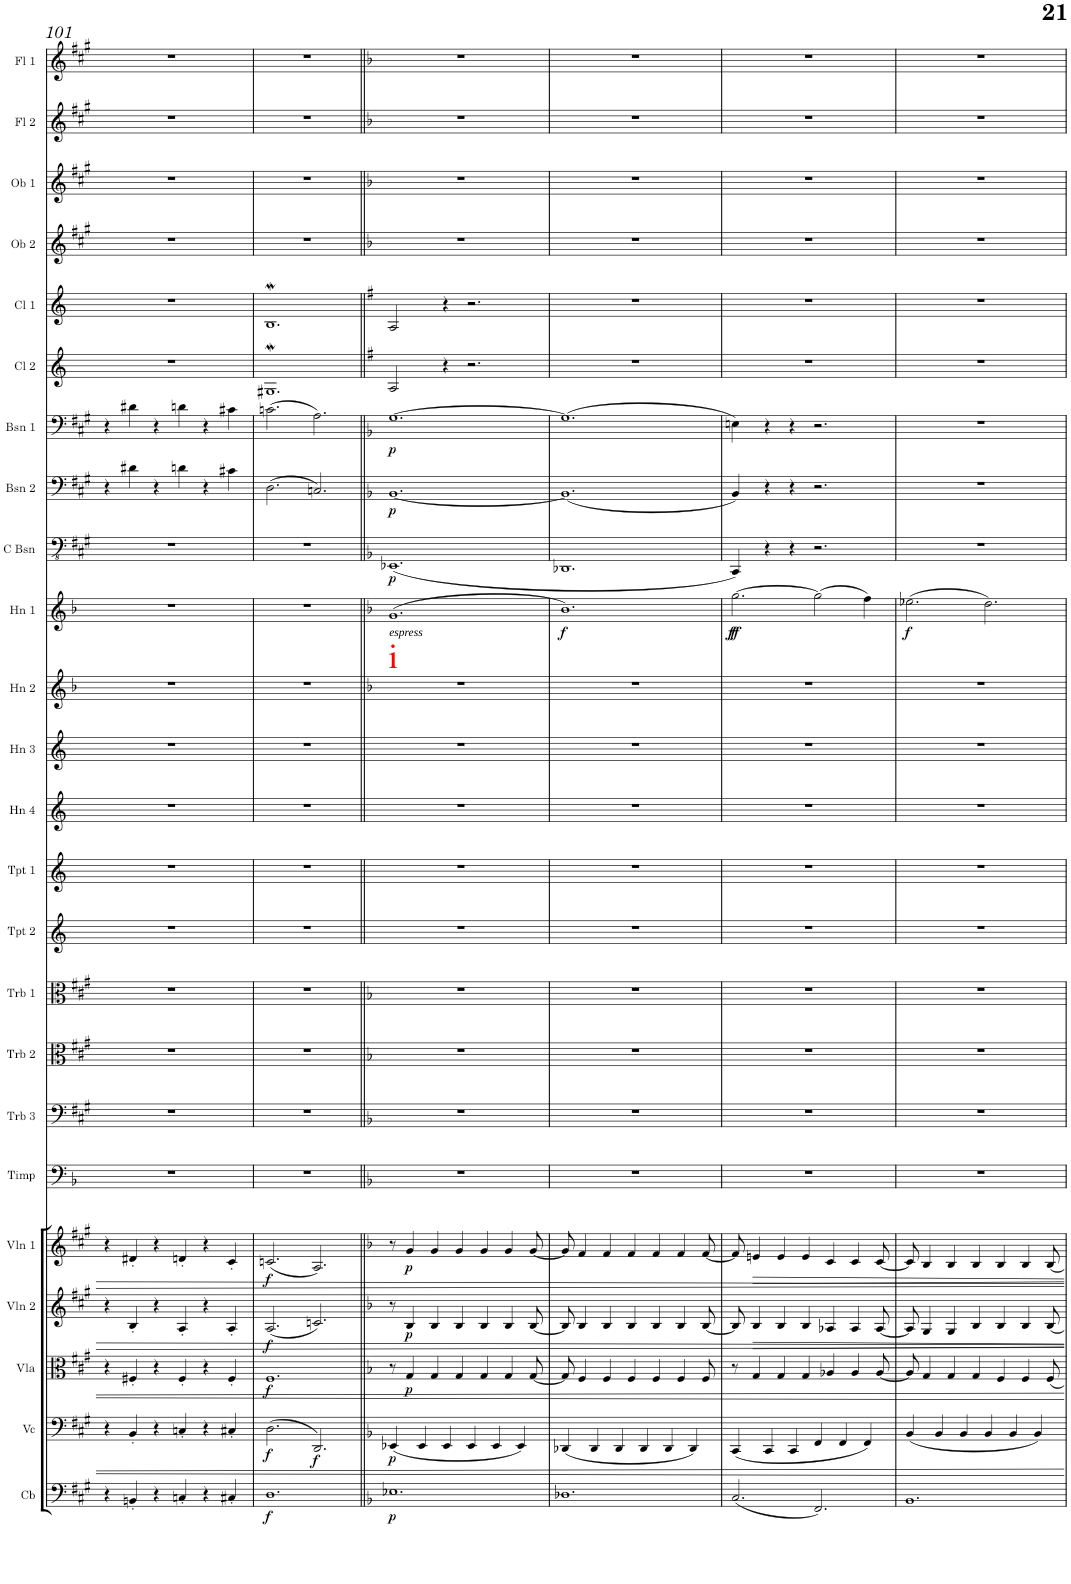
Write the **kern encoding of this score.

**kern	**dynam	**kern	**dynam	**kern	**dynam	**kern	**dynam	**kern	**dynam	**kern	**kern	**kern	**kern	**kern	**kern	**kern	**kern	**kern	**kern	**text	**dynam	**kern	**dynam	**kern	**dynam	**kern	**dynam	**kern	**kern	**kern	**kern	**kern	**kern
*part24	*part24	*part23	*part23	*part22	*part22	*part21	*part21	*part20	*part20	*part19	*part18	*part17	*part16	*part15	*part14	*part13	*part12	*part11	*part10	*part10	*part10	*part9	*part9	*part8	*part8	*part7	*part7	*part6	*part5	*part4	*part3	*part2	*part1
*staff24	*staff24	*staff23	*staff23	*staff22	*staff22	*staff21	*staff21	*staff20	*staff20	*staff19	*staff18	*staff17	*staff16	*staff15	*staff14	*staff13	*staff12	*staff11	*staff10	*staff10	*staff10	*staff9	*staff9	*staff8	*staff8	*staff7	*staff7	*staff6	*staff5	*staff4	*staff3	*staff2	*staff1
*I"Contrabass	*	*I"Violoncello	*	*I"Viola	*	*I"Violin 2	*	*I"Violin 1	*	*I"Timpani	*I"Trombone 3	*I"Trombone 2	*I"Trombone 1	*I"F Trumpet 2	*I"F Trumpet 1	*I"F Horn 4	*I"F Horn 3	*I"C Horn 2	*I"C Horn 1	*	*	*I"Contrabassoon	*	*I"Bassoon 2	*	*I"Bassoon 1	*	*I"Bb Clarinet 2	*I"Bb Clarinet 1	*I"Oboe 2	*I"Oboe 1	*I"Flute 2	*I"Flute 1
*I'Cb	*	*I'Vc	*	*I'Vla	*	*I'Vln 2	*	*I'Vln 1	*	*I'Timp	*I'Trb 3	*I'Trb 2	*I'Trb 1	*I'Tpt 2	*I'Tpt 1	*I'Hn 4	*I'Hn 3	*I'Hn 2	*I'Hn 1	*	*	*I'C Bsn	*	*I'Bsn 2	*	*I'Bsn 1	*	*I'Cl 2	*I'Cl 1	*I'Ob 2	*I'Ob 1	*I'Fl 2	*I'Fl 1
!!LO:PB:g=z
*clefF4	*	*clefF4	*	*clefC3	*	*clefG2	*	*clefG2	*	*clefF4	*clefF4	*clefC3	*clefC3	*clefG2	*clefG2	*clefG2	*clefG2	*clefG2	*clefG2	*	*	*clefFv4	*	*clefF4	*	*clefF4	*	*clefG2	*clefG2	*clefG2	*clefG2	*clefG2	*clefG2
*Trd7c12	*	*	*	*	*	*	*	*	*	*	*	*	*	*Trd-3c-5	*Trd-3c-5	*Trd4c7	*Trd4c7	*Trd7c12	*Trd7c12	*	*	*	*	*	*	*	*	*Trd1c2	*Trd1c2	*	*	*	*
*k[f#c#g#]	*	*k[f#c#g#]	*	*k[f#c#g#]	*	*k[f#c#g#]	*	*k[f#c#g#]	*	*k[b-]	*k[f#c#g#]	*k[f#c#g#]	*k[f#c#g#]	*k[]	*k[]	*k[]	*k[]	*k[b-]	*k[b-]	*	*	*k[f#c#g#]	*	*k[f#c#g#]	*	*k[f#c#g#]	*	*k[]	*k[]	*k[f#c#g#]	*k[f#c#g#]	*k[f#c#g#]	*k[f#c#g#]
*M6/4	*	*M6/4	*	*M6/4	*	*M6/4	*	*M6/4	*	*M6/4	*M6/4	*M6/4	*M6/4	*M6/4	*M6/4	*M6/4	*M6/4	*M6/4	*M6/4	*	*	*M6/4	*	*M6/4	*	*M6/4	*	*M6/4	*M6/4	*M6/4	*M6/4	*M6/4	*M6/4
=101	=101	=101	=101	=101	=101	=101	=101	=101	=101	=101	=101	=101	=101	=101	=101	=101	=101	=101	=101	=101	=101	=101	=101	=101	=101	=101	=101	=101	=101	=101	=101	=101	=101
4r	.	4r	.	4r	.	4r	.	4r	.	1.r	1.r	1.r	1.r	1.r	1.r	1.r	1.r	1.r	1.r	.	.	1.r	.	4r	.	4r	.	1.r	1.r	1.r	1.r	1.r	1.r
4BBn'/	.	4BB'/	.	4F#X'/	.	4B'/	.	4d#X'/	.	.	.	.	.	.	.	.	.	.	.	.	.	.	.	4d#X\	.	4d#X\	.	.	.	.	.	.	.
4r	.	4r	.	4r	.	4r	.	4r	.	.	.	.	.	.	.	.	.	.	.	.	.	.	.	4r	.	4r	.	.	.	.	.	.	.
4Cn'/	.	4Cn'/	.	4F#'/	.	4A'/	.	4dn'/	.	.	.	.	.	.	.	.	.	.	.	.	.	.	.	4dn\	.	4dn\	.	.	.	.	.	.	.
4r	.	4r	.	4r	.	4r	.	4r	.	.	.	.	.	.	.	.	.	.	.	.	.	.	.	4r	.	4r	.	.	.	.	.	.	.
4C#X'/	.	4C#X'/	.	4F#'/	.	4A'/	.	4c#'/	.	.	.	.	.	.	.	.	.	.	.	.	.	.	.	4c#X\	.	4c#X\	.	.	.	.	.	.	.
=102	=102	=102	=102	=102	=102	=102	=102	=102	=102	=102	=102	=102	=102	=102	=102	=102	=102	=102	=102	=102	=102	=102	=102	=102	=102	=102	=102	=102	=102	=102	=102	=102	=102
!	!LO:DY:b	!	!LO:DY:b	!	!LO:DY:b	!	!LO:DY:b	!	!LO:DY:b	!	!	!	!	!	!	!	!	!	!	!	!	!	!	!	!	!	!	!	!	!	!	!	!
1.D	f	(2.D\	f	1.F#	f	(2.A/	f	(2.cn/	f	1.r	1.r	1.r	1.r	1.r	1.r	1.r	1.r	1.r	1.r	.	.	1.r	.	(2.D\	.	(2.cn\	.	1.G#X>	1.B>	1.r	1.r	1.r	1.r
!	!	!	!LO:DY:b	!	!	!	!	!	!	!	!	!	!	!	!	!	!	!	!	!	!	!	!	!	!	!	!	!	!	!	!	!	!
.	.	2.DD/)	f	.	.	2.cn/)	.	2.A/)	.	.	.	.	.	.	.	.	.	.	.	.	.	.	.	2.Cn/)	.	2.A\)	.	.	.	.	.	.	.
=103||	=103||	=103||	=103||	=103||	=103||	=103||	=103||	=103||	=103||	=103||	=103||	=103||	=103||	=103||	=103||	=103||	=103||	=103||	=103||	=103||	=103||	=103||	=103||	=103||	=103||	=103||	=103||	=103||	=103||	=103||	=103||	=103||	=103||
*k[b-]	*	*k[b-]	*	*k[b-]	*	*k[b-]	*	*k[b-]	*	*k[b-]	*k[b-]	*k[b-]	*k[b-]	*k[]	*k[]	*k[]	*k[]	*k[b-]	*k[b-]	*	*	*k[b-]	*	*k[b-]	*	*k[b-]	*	*k[f#]	*k[f#]	*k[b-]	*k[b-]	*k[b-]	*k[b-]
!	!	!	!	!	!	!	!	!	!	!	!	!	!	!	!	!	!	!	!LO:TX:b:i:t=espress	!	!	!	!	!	!	!	!	!	!	!	!	!	!
!	!LO:DY:b	!	!LO:DY:b	!	!	!	!	!	!	!	!	!	!	!	!	!	!	!	!	!LO:LY:b:color=#FF0000	!	!	!LO:DY:b	!	!LO:DY:b	!	!LO:DY:b	!	!	!	!	!	!
1.E-X	p	(4EE-X/	p	8r	.	8r	.	8r	.	1.r	1.r	1.r	1.r	1.r	1.r	1.r	1.r	1.r	(1.g	i	.	(1.EEE-X	p	[1.BB-	p	[1.G	p	2A/	2A/	1.r	1.r	1.r	1.r
!	!	!	!	!	!LO:DY:b	!	!LO:DY:b	!	!LO:DY:b	!	!	!	!	!	!	!	!	!	!	!	!	!	!	!	!	!	!	!	!	!	!	!	!
.	.	.	.	4G/	p	4B-/	p	4g/	p	.	.	.	.	.	.	.	.	.	.	.	.	.	.	.	.	.	.	.	.	.	.	.	.
.	.	4EE-/	.	.	.	.	.	.	.	.	.	.	.	.	.	.	.	.	.	.	.	.	.	.	.	.	.	.	.	.	.	.	.
.	.	.	.	4G/	.	4B-/	.	4g/	.	.	.	.	.	.	.	.	.	.	.	.	.	.	.	.	.	.	.	.	.	.	.	.	.
.	.	4EE-/	.	.	.	.	.	.	.	.	.	.	.	.	.	.	.	.	.	.	.	.	.	.	.	.	.	4r	4r	.	.	.	.
.	.	.	.	4G/	.	4B-/	.	4g/	.	.	.	.	.	.	.	.	.	.	.	.	.	.	.	.	.	.	.	.	.	.	.	.	.
.	.	4EE-/	.	.	.	.	.	.	.	.	.	.	.	.	.	.	.	.	.	.	.	.	.	.	.	.	.	2.r	2.r	.	.	.	.
.	.	.	.	4G/	.	4B-/	.	4g/	.	.	.	.	.	.	.	.	.	.	.	.	.	.	.	.	.	.	.	.	.	.	.	.	.
.	.	4EE-/	.	.	.	.	.	.	.	.	.	.	.	.	.	.	.	.	.	.	.	.	.	.	.	.	.	.	.	.	.	.	.
.	.	.	.	4G/	.	4B-/	.	4g/	.	.	.	.	.	.	.	.	.	.	.	.	.	.	.	.	.	.	.	.	.	.	.	.	.
.	.	4EE-/)	.	.	.	.	.	.	.	.	.	.	.	.	.	.	.	.	.	.	.	.	.	.	.	.	.	.	.	.	.	.	.
.	.	.	.	[8G/	.	[8B-/	.	[8g/	.	.	.	.	.	.	.	.	.	.	.	.	.	.	.	.	.	.	.	.	.	.	.	.	.
=104	=104	=104	=104	=104	=104	=104	=104	=104	=104	=104	=104	=104	=104	=104	=104	=104	=104	=104	=104	=104	=104	=104	=104	=104	=104	=104	=104	=104	=104	=104	=104	=104	=104
!	!	!	!	!	!	!	!	!	!	!	!	!	!	!	!	!	!	!	!	!	!LO:DY:b	!	!	!	!	!	!	!	!	!	!	!	!
1.D-X	.	(4DD-X/	.	8G/]	.	8B-/]	.	8g/]	.	1.r	1.r	1.r	1.r	1.r	1.r	1.r	1.r	1.r	1.b-)	.	f	1.DDD-X	.	(1.BB-]	.	(1.G]	.	1.r	1.r	1.r	1.r	1.r	1.r
.	.	.	.	4F/	.	4B-/	.	4f/	.	.	.	.	.	.	.	.	.	.	.	.	.	.	.	.	.	.	.	.	.	.	.	.	.
.	.	4DD-/	.	.	.	.	.	.	.	.	.	.	.	.	.	.	.	.	.	.	.	.	.	.	.	.	.	.	.	.	.	.	.
.	.	.	.	4F/	.	4B-/	.	4f/	.	.	.	.	.	.	.	.	.	.	.	.	.	.	.	.	.	.	.	.	.	.	.	.	.
.	.	4DD-/	.	.	.	.	.	.	.	.	.	.	.	.	.	.	.	.	.	.	.	.	.	.	.	.	.	.	.	.	.	.	.
.	.	.	.	4F/	.	4B-/	.	4f/	.	.	.	.	.	.	.	.	.	.	.	.	.	.	.	.	.	.	.	.	.	.	.	.	.
.	.	4DD-/	.	.	.	.	.	.	.	.	.	.	.	.	.	.	.	.	.	.	.	.	.	.	.	.	.	.	.	.	.	.	.
.	.	.	.	4F/	.	4B-/	.	4f/	.	.	.	.	.	.	.	.	.	.	.	.	.	.	.	.	.	.	.	.	.	.	.	.	.
.	.	4DD-/	.	.	.	.	.	.	.	.	.	.	.	.	.	.	.	.	.	.	.	.	.	.	.	.	.	.	.	.	.	.	.
.	.	.	.	4F/	.	4B-/	.	4f/	.	.	.	.	.	.	.	.	.	.	.	.	.	.	.	.	.	.	.	.	.	.	.	.	.
.	.	4DD-/)	.	.	.	.	.	.	.	.	.	.	.	.	.	.	.	.	.	.	.	.	.	.	.	.	.	.	.	.	.	.	.
.	.	.	.	8F/	.	[8B-/	.	[8f/	.	.	.	.	.	.	.	.	.	.	.	.	.	.	.	.	.	.	.	.	.	.	.	.	.
=105	=105	=105	=105	=105	=105	=105	=105	=105	=105	=105	=105	=105	=105	=105	=105	=105	=105	=105	=105	=105	=105	=105	=105	=105	=105	=105	=105	=105	=105	=105	=105	=105	=105
!	!	!	!	!	!	!	!	!	!	!	!	!	!	!	!	!	!	!	!	!	!LO:DY:b	!	!	!	!	!	!	!	!	!	!	!	!
!	!	!	!	!	!	!	!	!	!	!	!	!	!	!	!	!	!	!	!	!	!LO:DY:n=1:b	!	!	!	!	!	!	!	!	!	!	!	!
(2.C/	.	(4CC/	.	8r	.	8B-/]	.	8f/]	.	1.r	1.r	1.r	1.r	1.r	1.r	1.r	1.r	1.r	[2.gg\	.	f ff	4CCC/)	.	4BB-/)	.	4En\)	.	1.r	1.r	1.r	1.r	1.r	1.r
.	.	.	.	4G/	.	4B-/	.	4en/	.	.	.	.	.	.	.	.	.	.	.	.	.	.	.	.	.	.	.	.	.	.	.	.	.
.	.	4CC/	.	.	.	.	.	.	.	.	.	.	.	.	.	.	.	.	.	.	.	4r	.	4r	.	4r	.	.	.	.	.	.	.
.	.	.	.	4G/	.	4B-/	.	4e/	.	.	.	.	.	.	.	.	.	.	.	.	.	.	.	.	.	.	.	.	.	.	.	.	.
.	.	4CC/	.	.	.	.	.	.	.	.	.	.	.	.	.	.	.	.	.	.	.	4r	.	4r	.	4r	.	.	.	.	.	.	.
.	.	.	.	4G/	.	4B-/	.	4e/	.	.	.	.	.	.	.	.	.	.	.	.	.	.	.	.	.	.	.	.	.	.	.	.	.
2.FF/)	.	4FF/	.	.	.	.	.	.	.	.	.	.	.	.	.	.	.	.	(2gg\]	.	.	2.r	.	2.r	.	2.r	.	.	.	.	.	.	.
.	.	.	.	4A-X/	.	4A-X/	.	4c/	.	.	.	.	.	.	.	.	.	.	.	.	.	.	.	.	.	.	.	.	.	.	.	.	.
.	.	4FF/	.	.	.	.	.	.	.	.	.	.	.	.	.	.	.	.	.	.	.	.	.	.	.	.	.	.	.	.	.	.	.
.	.	.	.	4A-/	.	4A-/	.	4c/	.	.	.	.	.	.	.	.	.	.	.	.	.	.	.	.	.	.	.	.	.	.	.	.	.
.	.	4FF/)	.	.	.	.	.	.	.	.	.	.	.	.	.	.	.	.	4ff\)	.	.	.	.	.	.	.	.	.	.	.	.	.	.
.	.	.	.	[8A-/	.	[8A-/	.	[8c/	.	.	.	.	.	.	.	.	.	.	.	.	.	.	.	.	.	.	.	.	.	.	.	.	.
=106	=106	=106	=106	=106	=106	=106	=106	=106	=106	=106	=106	=106	=106	=106	=106	=106	=106	=106	=106	=106	=106	=106	=106	=106	=106	=106	=106	=106	=106	=106	=106	=106	=106
!	!	!	!	!	!	!	!	!	!	!	!	!	!	!	!	!	!	!	!	!	!LO:DY:b	!	!	!	!	!	!	!	!	!	!	!	!
1.BB-	.	(4BB-/	.	8A-/]	.	8A-/]	.	8c/]	.	1.r	1.r	1.r	1.r	1.r	1.r	1.r	1.r	1.r	(2.ee-X\	.	f	1.r	.	1.r	.	1.r	.	1.r	1.r	1.r	1.r	1.r	1.r
.	.	.	.	4G/	.	4G/	.	4B-/	.	.	.	.	.	.	.	.	.	.	.	.	.	.	.	.	.	.	.	.	.	.	.	.	.
.	.	4BB-/	.	.	.	.	.	.	.	.	.	.	.	.	.	.	.	.	.	.	.	.	.	.	.	.	.	.	.	.	.	.	.
.	.	.	.	4G/	.	4G/	.	4B-/	.	.	.	.	.	.	.	.	.	.	.	.	.	.	.	.	.	.	.	.	.	.	.	.	.
.	.	4BB-/	.	.	.	.	.	.	.	.	.	.	.	.	.	.	.	.	.	.	.	.	.	.	.	.	.	.	.	.	.	.	.
.	.	.	.	4G/	.	4B-/	.	4B-/	.	.	.	.	.	.	.	.	.	.	.	.	.	.	.	.	.	.	.	.	.	.	.	.	.
.	.	4BB-/	.	.	.	.	.	.	.	.	.	.	.	.	.	.	.	.	2.dd\)	.	.	.	.	.	.	.	.	.	.	.	.	.	.
.	.	.	.	4F/	.	4B-/	.	4B-/	.	.	.	.	.	.	.	.	.	.	.	.	.	.	.	.	.	.	.	.	.	.	.	.	.
.	.	4BB-/	.	.	.	.	.	.	.	.	.	.	.	.	.	.	.	.	.	.	.	.	.	.	.	.	.	.	.	.	.	.	.
.	.	.	.	4F/	.	4B-/	.	4B-/	.	.	.	.	.	.	.	.	.	.	.	.	.	.	.	.	.	.	.	.	.	.	.	.	.
.	.	4BB-/)	.	.	.	.	.	.	.	.	.	.	.	.	.	.	.	.	.	.	.	.	.	.	.	.	.	.	.	.	.	.	.
.	.	.	.	8F/	.	[8B-/	.	[8B-/	.	.	.	.	.	.	.	.	.	.	.	.	.	.	.	.	.	.	.	.	.	.	.	.	.
=	=	=	=	=	=	=	=	=	=	=	=	=	=	=	=	=	=	=	=	=	=	=	=	=	=	=	=	=	=	=	=	=	=
*-	*-	*-	*-	*-	*-	*-	*-	*-	*-	*-	*-	*-	*-	*-	*-	*-	*-	*-	*-	*-	*-	*-	*-	*-	*-	*-	*-	*-	*-	*-	*-	*-	*-
